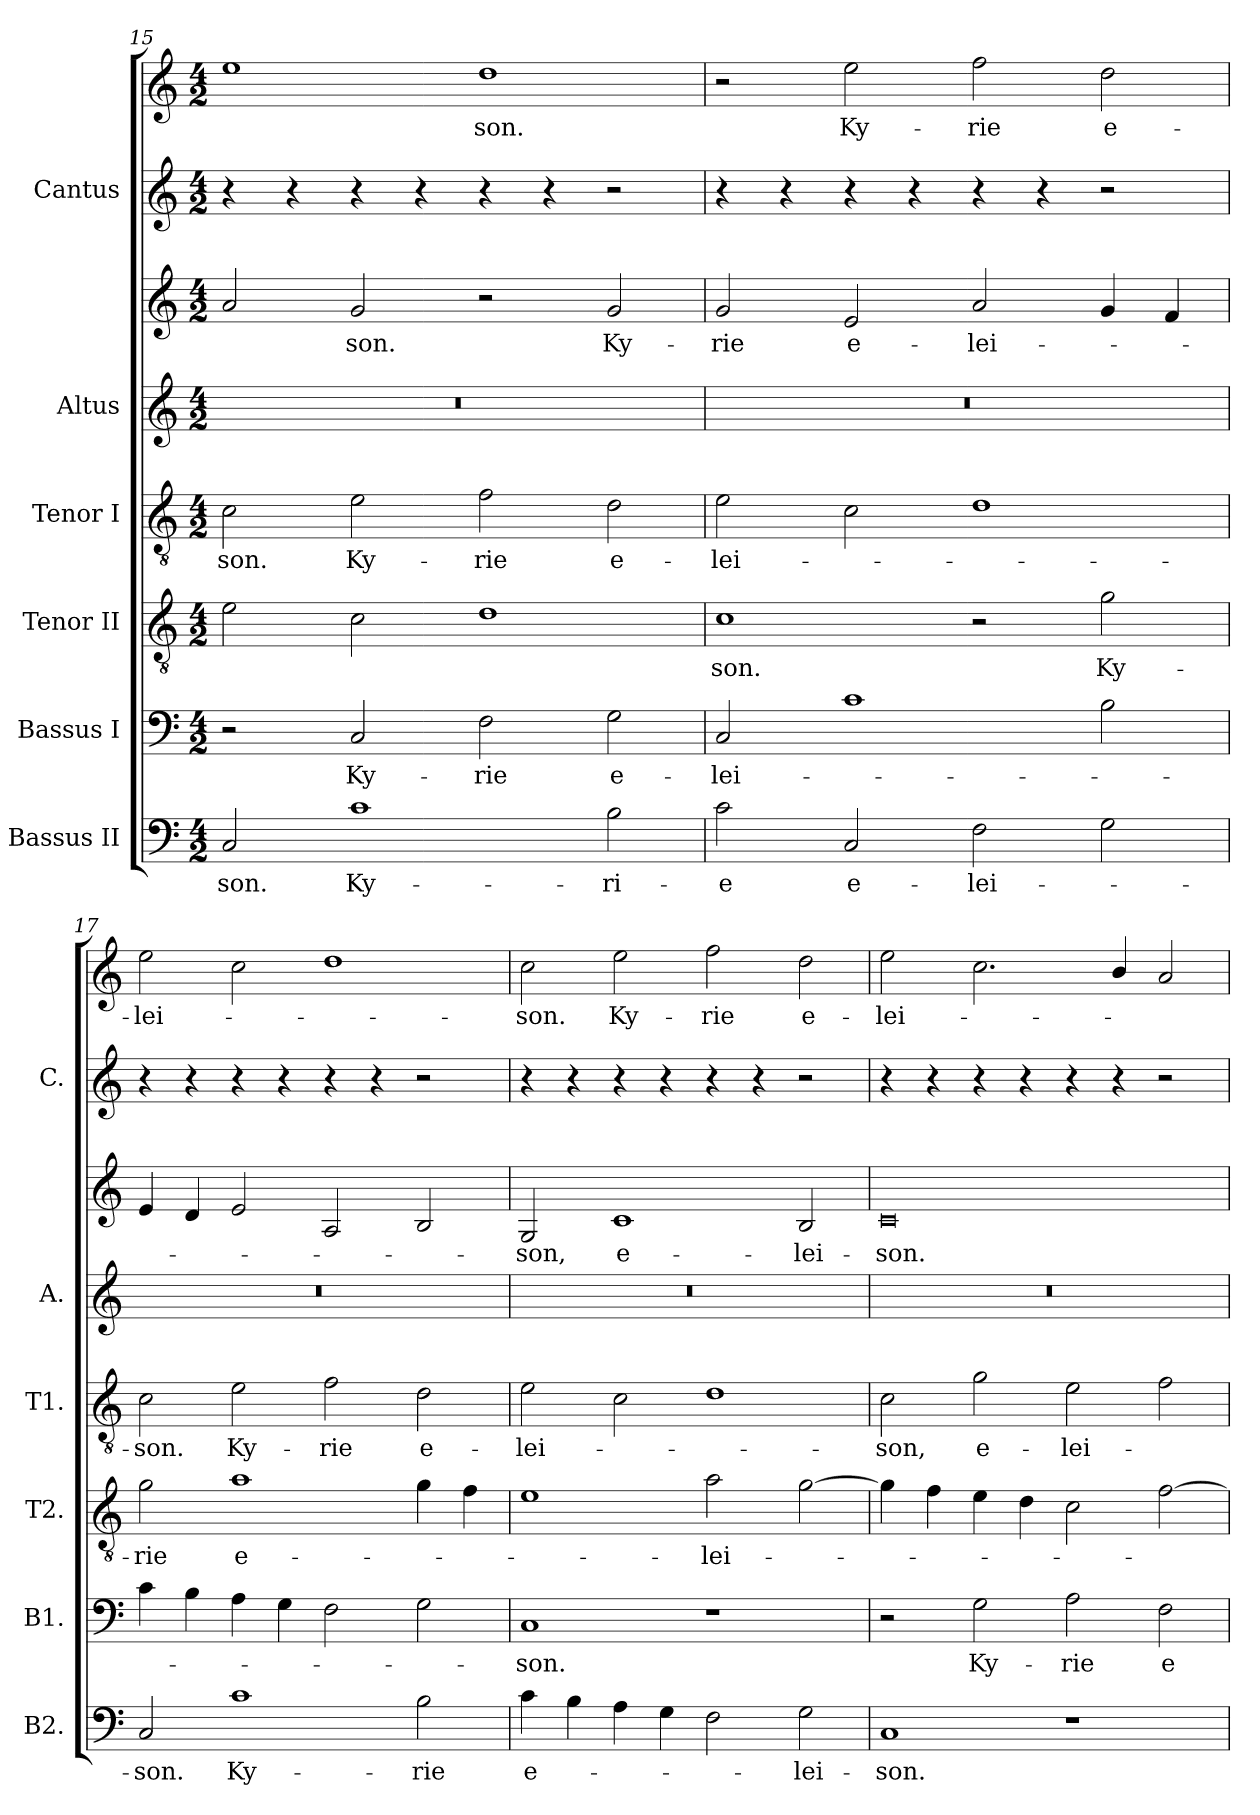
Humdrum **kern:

**kern	**text	**kern	**text	**kern	**text	**kern	**text	**kern	**kern	**text	**kern	**kern	**text
*part6	*part6	*part5	*part5	*part4	*part4	*part3	*part3	*part2	*part2	*part2	*part1	*part1	*part1
*staff8	*staff8	*staff7	*staff7	*staff6	*staff6	*staff5	*staff5	*staff4	*staff3	*staff3	*staff2	*staff1	*staff1
*I"Bassus II	*	*I"Bassus I	*	*I"Tenor II	*	*I"Tenor I	*	*I"Altus	*	*	*I"Cantus	*	*
*I'B2.	*	*I'B1.	*	*I'T2.	*	*I'T1.	*	*I'A.	*	*	*I'C.	*	*
*clefF4	*	*clefF4	*	*clefGv2	*	*clefGv2	*	*clefG2	*clefG2	*	*clefG2	*clefG2	*
*	*	*	*	*ITrd7c12	*	*ITrd7c12	*	*	*	*	*	*	*
*k[]	*	*k[]	*	*k[]	*	*k[]	*	*k[]	*k[]	*	*k[]	*k[]	*
*C:	*	*C:	*	*C:	*	*C:	*	*C:	*C:	*	*C:	*C:	*
*M4/2	*	*M4/2	*	*M4/2	*	*M4/2	*	*M4/2	*M4/2	*	*M4/2	*M4/2	*
=15	=15	=15	=15	=15	=15	=15	=15	=15	=15	=15	=15	=15	=15
!	!LO:LY:b:color=#000000	!	!	!	!	!	!	!	!	!	!	!	!
!	!	!	!	!	!	!	!LO:LY:b:color=#000000	!LO:N:vis=1	!	!	!	!	!
2Ci/	-son.	2r	.	2Ei\	.	2Ci\	-son.	0r	2ai/	.	4r	1eei	.
.	.	.	.	.	.	.	.	.	.	.	4r	.	.
!	!LO:LY:b:color=#000000	!	!	!	!	!	!	!	!	!	!	!	!
!	!	!	!LO:LY:b:color=#000000	!	!	!	!	!	!	!	!	!	!
!	!	!	!	!	!	!	!LO:LY:b:color=#000000	!	!	!	!	!	!
!	!	!	!	!	!	!	!	!	!	!LO:LY:b:color=#000000	!	!	!
1ci	Ky-	2Ci/	Ky-	2Ci\	.	2Ei\	Ky-	.	2gi/	-son.	4r	.	.
.	.	.	.	.	.	.	.	.	.	.	4r	.	.
!	!	!	!LO:LY:b:color=#000000	!	!	!	!	!	!	!	!	!	!
!	!	!	!	!	!	!	!LO:LY:b:color=#000000	!	!	!	!	!	!
!	!	!	!	!	!	!	!	!	!	!	!	!	!LO:LY:b:color=#000000
.	.	2Fi\	-rie	1Di	.	2Fi\	-rie	.	2r	.	4r	1ddi	-son.
.	.	.	.	.	.	.	.	.	.	.	4r	.	.
!	!LO:LY:b:color=#000000	!	!	!	!	!	!	!	!	!	!	!	!
!	!	!	!LO:LY:b:color=#000000	!	!	!	!	!	!	!	!	!	!
!	!	!	!	!	!	!	!LO:LY:b:color=#000000	!	!	!	!	!	!
!	!	!	!	!	!	!	!	!	!	!LO:LY:b:color=#000000	!	!	!
2Bi\	-ri-	2Gi\	e-	.	.	2Di\	e-	.	2gi/	Ky-	2r	.	.
=16	=16	=16	=16	=16	=16	=16	=16	=16	=16	=16	=16	=16	=16
!	!LO:LY:b:color=#000000	!	!	!	!	!	!	!	!	!	!	!	!
!	!	!	!LO:LY:b:color=#000000	!	!	!	!	!	!	!	!	!	!
!	!	!	!	!	!LO:LY:b:color=#000000	!	!	!	!	!	!	!	!
!	!	!	!	!	!	!	!LO:LY:b:color=#000000	!LO:N:vis=1	!	!	!	!	!
!	!	!	!	!	!	!	!	!	!	!LO:LY:b:color=#000000	!	!	!
2ci\	-e	2Ci/	-lei-	1Ci	-son.	2Ei\	-lei-	0r	2gi/	-rie	4r	2r	.
.	.	.	.	.	.	.	.	.	.	.	4r	.	.
!	!LO:LY:b:color=#000000	!	!	!	!	!	!	!	!	!	!	!	!
!	!	!	!	!	!	!	!	!	!	!LO:LY:b:color=#000000	!	!	!
!	!	!	!	!	!	!	!	!	!	!	!	!	!LO:LY:b:color=#000000
2Ci/	e-	1ci	.	.	.	2Ci\	.	.	2ei/	e-	4r	2eei\	Ky-
.	.	.	.	.	.	.	.	.	.	.	4r	.	.
!	!LO:LY:b:color=#000000	!	!	!	!	!	!	!	!	!	!	!	!
!	!	!	!	!	!	!	!	!	!	!LO:LY:b:color=#000000	!	!	!
!	!	!	!	!	!	!	!	!	!	!	!	!	!LO:LY:b:color=#000000
2Fi\	-lei-	.	.	2r	.	1Di	.	.	2ai/	-lei-	4r	2ffi\	-rie
.	.	.	.	.	.	.	.	.	.	.	4r	.	.
!	!	!	!	!	!LO:LY:b:color=#000000	!	!	!	!	!	!	!	!
!	!	!	!	!	!	!	!	!	!	!	!	!	!LO:LY:b:color=#000000
2Gi\	.	2Bi\	.	2Gi\	Ky-	.	.	.	4gi/	.	2r	2ddi\	e-
.	.	.	.	.	.	.	.	.	4fi/	.	.	.	.
=17	=17	=17	=17	=17	=17	=17	=17	=17	=17	=17	=17	=17	=17
!	!LO:LY:b:color=#000000	!	!	!	!	!	!	!	!	!	!	!	!
!	!	!	!	!	!LO:LY:b:color=#000000	!	!	!	!	!	!	!	!
!	!	!	!	!	!	!	!LO:LY:b:color=#000000	!LO:N:vis=1	!	!	!	!	!
!	!	!	!	!	!	!	!	!	!	!	!	!	!LO:LY:b:color=#000000
2Ci/	-son.	4ci\	.	2Gi\	-rie	2Ci\	-son.	0r	4ei/	.	4r	2eei\	-lei-
.	.	4Bi\	.	.	.	.	.	.	4di/	.	4r	.	.
!	!LO:LY:b:color=#000000	!	!	!	!	!	!	!	!	!	!	!	!
!	!	!	!	!	!LO:LY:b:color=#000000	!	!	!	!	!	!	!	!
!	!	!	!	!	!	!	!LO:LY:b:color=#000000	!	!	!	!	!	!
1ci	Ky-	4Ai\	.	1Ai	e-	2Ei\	Ky-	.	2ei/	.	4r	2cci\	.
.	.	4Gi\	.	.	.	.	.	.	.	.	4r	.	.
!	!	!	!	!	!	!	!LO:LY:b:color=#000000	!	!	!	!	!	!
.	.	2Fi\	.	.	.	2Fi\	-rie	.	2Ai/	.	4r	1ddi	.
.	.	.	.	.	.	.	.	.	.	.	4r	.	.
!	!LO:LY:b:color=#000000	!	!	!	!	!	!	!	!	!	!	!	!
!	!	!	!	!	!	!	!LO:LY:b:color=#000000	!	!	!	!	!	!
2Bi\	-rie	2Gi\	.	4Gi\	.	2Di\	e-	.	2Bi/	.	2r	.	.
.	.	.	.	4Fi\	.	.	.	.	.	.	.	.	.
=18	=18	=18	=18	=18	=18	=18	=18	=18	=18	=18	=18	=18	=18
!	!LO:LY:b:color=#000000	!	!	!	!	!	!	!	!	!	!	!	!
!	!	!	!LO:LY:b:color=#000000	!	!	!	!	!	!	!	!	!	!
!	!	!	!	!	!	!	!LO:LY:b:color=#000000	!LO:N:vis=1	!	!	!	!	!
!	!	!	!	!	!	!	!	!	!	!LO:LY:b:color=#000000	!	!	!
!	!	!	!	!	!	!	!	!	!	!	!	!	!LO:LY:b:color=#000000
4ci\	e-	1Ci	-son.	1Ei	.	2Ei\	-lei-	0r	2Gi/	-son,	4r	2cci\	-son.
4Bi\	.	.	.	.	.	.	.	.	.	.	4r	.	.
!	!	!	!	!	!	!	!	!	!	!LO:LY:b:color=#000000	!	!	!
!	!	!	!	!	!	!	!	!	!	!	!	!	!LO:LY:b:color=#000000
4Ai\	.	.	.	.	.	2Ci\	.	.	1ci	e-	4r	2eei\	Ky-
4Gi\	.	.	.	.	.	.	.	.	.	.	4r	.	.
!	!	!	!	!	!LO:LY:b:color=#000000	!	!	!	!	!	!	!	!
!	!	!	!	!	!	!	!	!	!	!	!	!	!LO:LY:b:color=#000000
2Fi\	.	1r	.	2Ai\	-lei-	1Di	.	.	.	.	4r	2ffi\	-rie
.	.	.	.	.	.	.	.	.	.	.	4r	.	.
!	!LO:LY:b:color=#000000	!	!	!	!	!	!	!	!	!	!	!	!
!	!	!	!	!	!	!	!	!	!	!LO:LY:b:color=#000000	!	!	!
!	!	!	!	!	!	!	!	!	!	!	!	!	!LO:LY:b:color=#000000
2Gi\	-lei-	.	.	[2Gi\	.	.	.	.	2Bi/	-lei-	2r	2ddi\	e-
!!LO:LB:g=z
=19	=19	=19	=19	=19	=19	=19	=19	=19	=19	=19	=19	=19	=19
!	!LO:LY:b:color=#000000	!	!	!	!	!	!	!	!	!	!	!	!
!	!	!	!	!	!	!	!LO:LY:b:color=#000000	!LO:N:vis=1	!	!	!	!	!
!	!	!	!	!	!	!	!	!	!	!LO:LY:b:color=#000000	!	!	!
!	!	!	!	!	!	!	!	!	!	!	!	!	!LO:LY:b:color=#000000
1Ci	-son.	2r	.	4Gi\]	.	2Ci\	-son,	0r	0ci	-son.	4r	2eei\	-lei-
.	.	.	.	4Fi\	.	.	.	.	.	.	4r	.	.
!	!	!	!LO:LY:b:color=#000000	!	!	!	!	!	!	!	!	!	!
!	!	!	!	!	!	!	!LO:LY:b:color=#000000	!	!	!	!	!	!
.	.	2Gi\	Ky-	4Ei\	.	2Gi\	e-	.	.	.	4r	2.cci\	.
.	.	.	.	4Di\	.	.	.	.	.	.	4r	.	.
!	!	!	!LO:LY:b:color=#000000	!	!	!	!	!	!	!	!	!	!
!	!	!	!	!	!	!	!LO:LY:b:color=#000000	!	!	!	!	!	!
1r	.	2Ai\	-rie	2Ci\	.	2Ei\	-lei-	.	.	.	4r	.	.
.	.	.	.	.	.	.	.	.	.	.	4r	4bi/	.
!	!	!	!LO:LY:b:color=#000000	!	!	!	!	!	!	!	!	!	!
.	.	2Fi\	e-	[2Fi\	.	2Fi\	.	.	.	.	2r	2ai/	.
=	=	=	=	=	=	=	=	=	=	=	=	=	=
*-	*-	*-	*-	*-	*-	*-	*-	*-	*-	*-	*-	*-	*-
